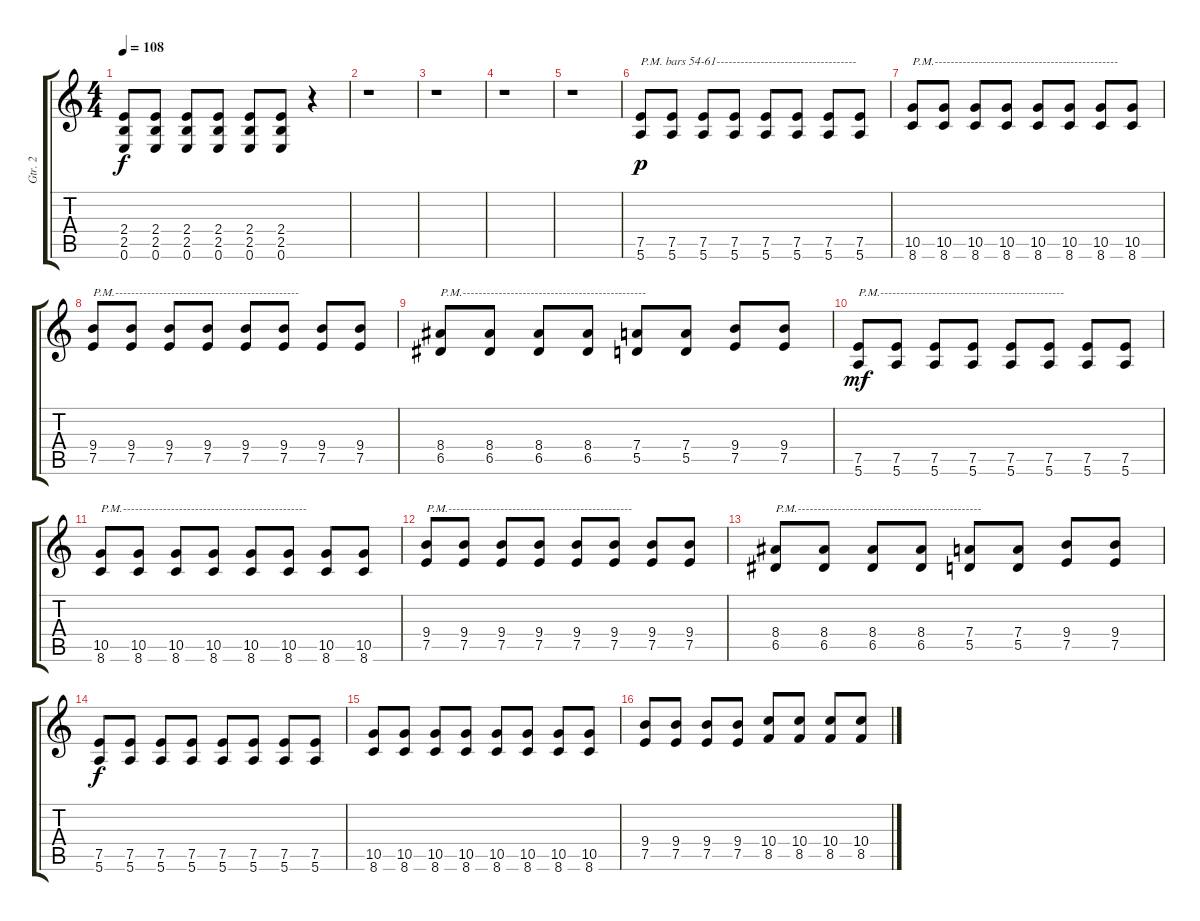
\track ("Gtr. 2" "Gtr. 2") {instrument distortionguitar}
\staff {score tabs}
\tuning (E4 B3 G3 D3 A2 E2) {hide}
\ts (4 4)
\tempo 108
\clef g2
\ks c
(2.4 2.5 0.6).8{dy f} (2.4 2.5 0.6).8 (2.4 2.5 0.6).8 (2.4 2.5 0.6).8 (2.4 2.5 0.6).8 (2.4 2.5 0.6).8 r.4 |
r.1 |
r.1 |
r.1 |
r.1 |
(7.5 5.6).8{txt "P.M. bars 54-61-----------------------------------" dy p} (7.5 5.6).8 (7.5 5.6).8 (7.5 5.6).8 (7.5 5.6).8 (7.5 5.6).8 (7.5 5.6).8 (7.5 5.6).8 |
(10.5 8.6).8{txt "P.M.----------------------------------------------"} (10.5 8.6).8 (10.5 8.6).8 (10.5 8.6).8 (10.5 8.6).8 (10.5 8.6).8 (10.5 8.6).8 (10.5 8.6).8 |
(9.4 7.5).8{txt "P.M.----------------------------------------------"} (9.4 7.5).8 (9.4 7.5).8 (9.4 7.5).8 (9.4 7.5).8 (9.4 7.5).8 (9.4 7.5).8 (9.4 7.5).8 |
(8.4 6.5).8{txt "P.M.----------------------------------------------"} (8.4 6.5).8 (8.4 6.5).8 (8.4 6.5).8 (7.4 5.5).8 (7.4 5.5).8 (9.4 7.5).8 (9.4 7.5).8 |
(7.5 5.6).8{txt "P.M.----------------------------------------------" dy mf} (7.5 5.6).8 (7.5 5.6).8 (7.5 5.6).8 (7.5 5.6).8 (7.5 5.6).8 (7.5 5.6).8 (7.5 5.6).8 |
(10.5 8.6).8{txt "P.M.----------------------------------------------"} (10.5 8.6).8 (10.5 8.6).8 (10.5 8.6).8 (10.5 8.6).8 (10.5 8.6).8 (10.5 8.6).8 (10.5 8.6).8 |
(9.4 7.5).8{txt "P.M.----------------------------------------------"} (9.4 7.5).8 (9.4 7.5).8 (9.4 7.5).8 (9.4 7.5).8 (9.4 7.5).8 (9.4 7.5).8 (9.4 7.5).8 |
(8.4 6.5).8{txt "P.M.----------------------------------------------"} (8.4 6.5).8 (8.4 6.5).8 (8.4 6.5).8 (7.4 5.5).8 (7.4 5.5).8 (9.4 7.5).8 (9.4 7.5).8 |
(7.5 5.6).8{dy f} (7.5 5.6).8 (7.5 5.6).8 (7.5 5.6).8 (7.5 5.6).8 (7.5 5.6).8 (7.5 5.6).8 (7.5 5.6).8 |
(10.5 8.6).8 (10.5 8.6).8 (10.5 8.6).8 (10.5 8.6).8 (10.5 8.6).8 (10.5 8.6).8 (10.5 8.6).8 (10.5 8.6).8 |
(9.4 7.5).8 (9.4 7.5).8 (9.4 7.5).8 (9.4 7.5).8 (10.4 8.5).8 (10.4 8.5).8 (10.4 8.5).8 (10.4 8.5).8
